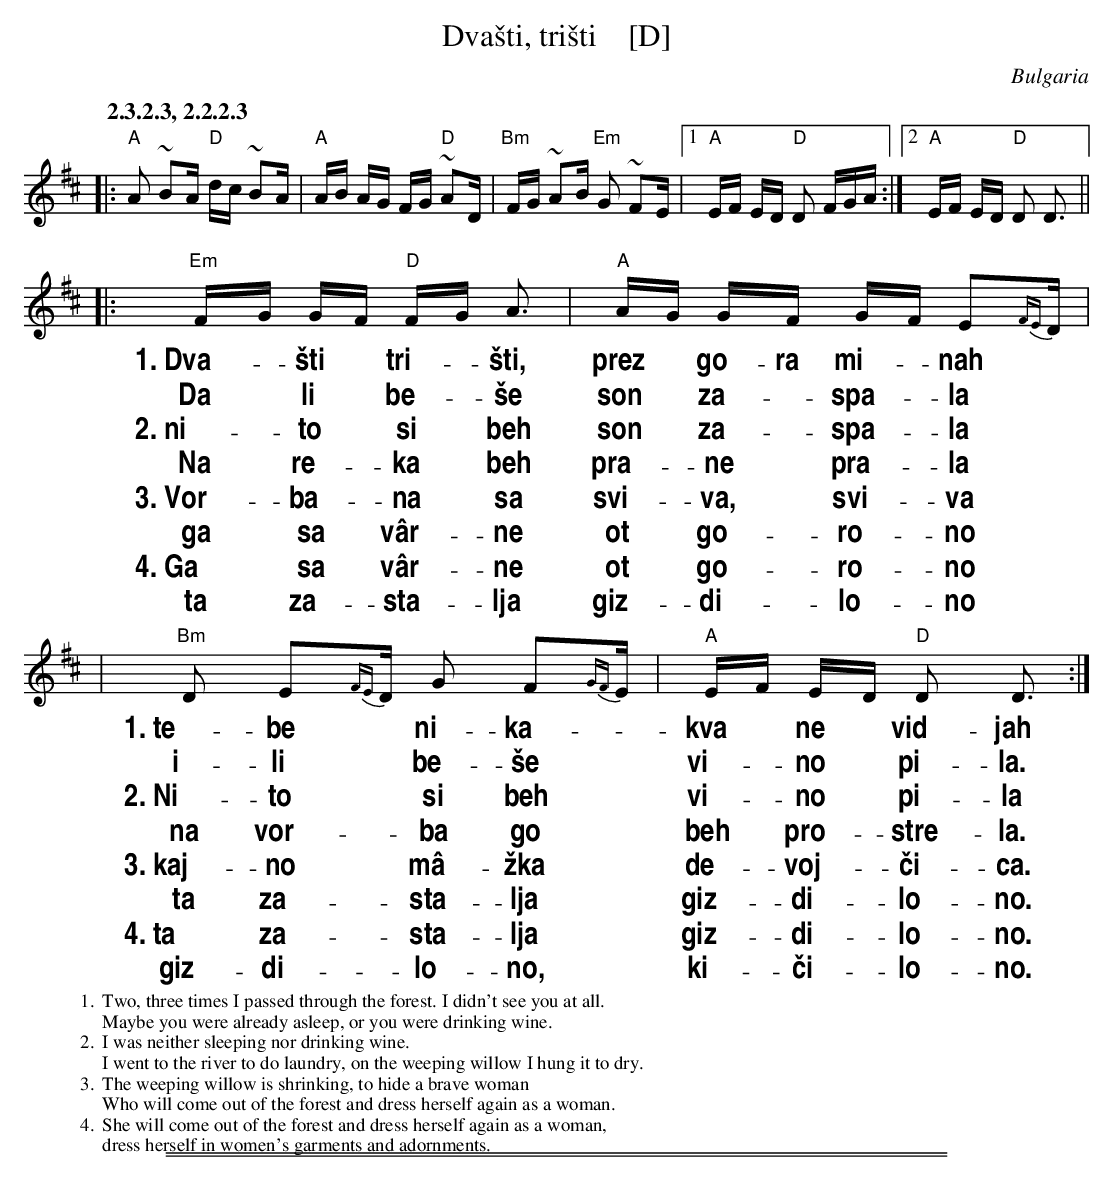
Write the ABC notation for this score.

X:1
T: Dva\vsti, tri\vsti    [D]
O: Bulgaria
M: none
L: 1/16
K: D
Q: "2.3.2.3, 2.2.2.3"
|: "A"A2 ~B2A "D"dc ~B2A | "A"AB AG FG "D"~A2D |\
"Bm"FG ~A2B "Em"G2 ~F2E |1 "A"EF ED "D"D2 FGA :|2 "A"EF ED "D"D2 D3  ||
|: "Em"FG GF "D"FG A3 | "A"AG GF GF E2{FE}D |
w: 1.~Dva-*\vsti* tri-*\vsti, prez* go-ra mi-*nah
w:    Da* li* be-*\vse son* za-*spa-*la
w: 2.~ni-*to* si* beh son* za-*spa-*la
w:    Na* re-*ka* beh pra-*ne* pra-*la
w: 3.~Vor-*ba-*na* sa svi-*va,* svi-*va
w:    ga* sa* v\^ar-*ne ot* go-*ro-*no
w: 4.~Ga* sa* v\^ar-*ne ot* go-*ro-*no
w:    ta* za-*sta-*lja giz-*di-*lo-*no
| "Bm"D2 E2{FE}D ""G2 F2{GF}E | "A"EF ED "D"D2 D3 :|
w: 1.~te-be* ni-ka-*kva* ne* vid-jah
w:    i-li* be-\vse* vi-*no* pi-la.
w: 2.~Ni-to* si beh* vi-*no* pi-la
w:    na vor-*ba go* beh* pro-*stre-la.
w: 3.~kaj-no* m\^a-\vzka* de-*voj-*\vci-ca.
w:    ta za-*sta-lja* giz-*di-*lo-no.
w: 4.~ta za-*sta-lja* giz-*di-*lo-no.
w:    giz-di-*lo-no,* ki-*\vci-*lo-no.
W: 1. Two, three times I passed through the forest. I didn't see you at all.
W:     Maybe you were already asleep, or you were drinking wine.
W: 2. I was neither sleeping nor drinking wine.
W:     I went to the river to do laundry, on the weeping willow I hung it to dry.
W: 3. The weeping willow is shrinking, to hide a brave woman
W:     Who will come out of the forest and dress herself again as a woman.
W: 4. She will come out of the forest and dress herself again as a woman,
W:     dress herself in women's garments and adornments.
